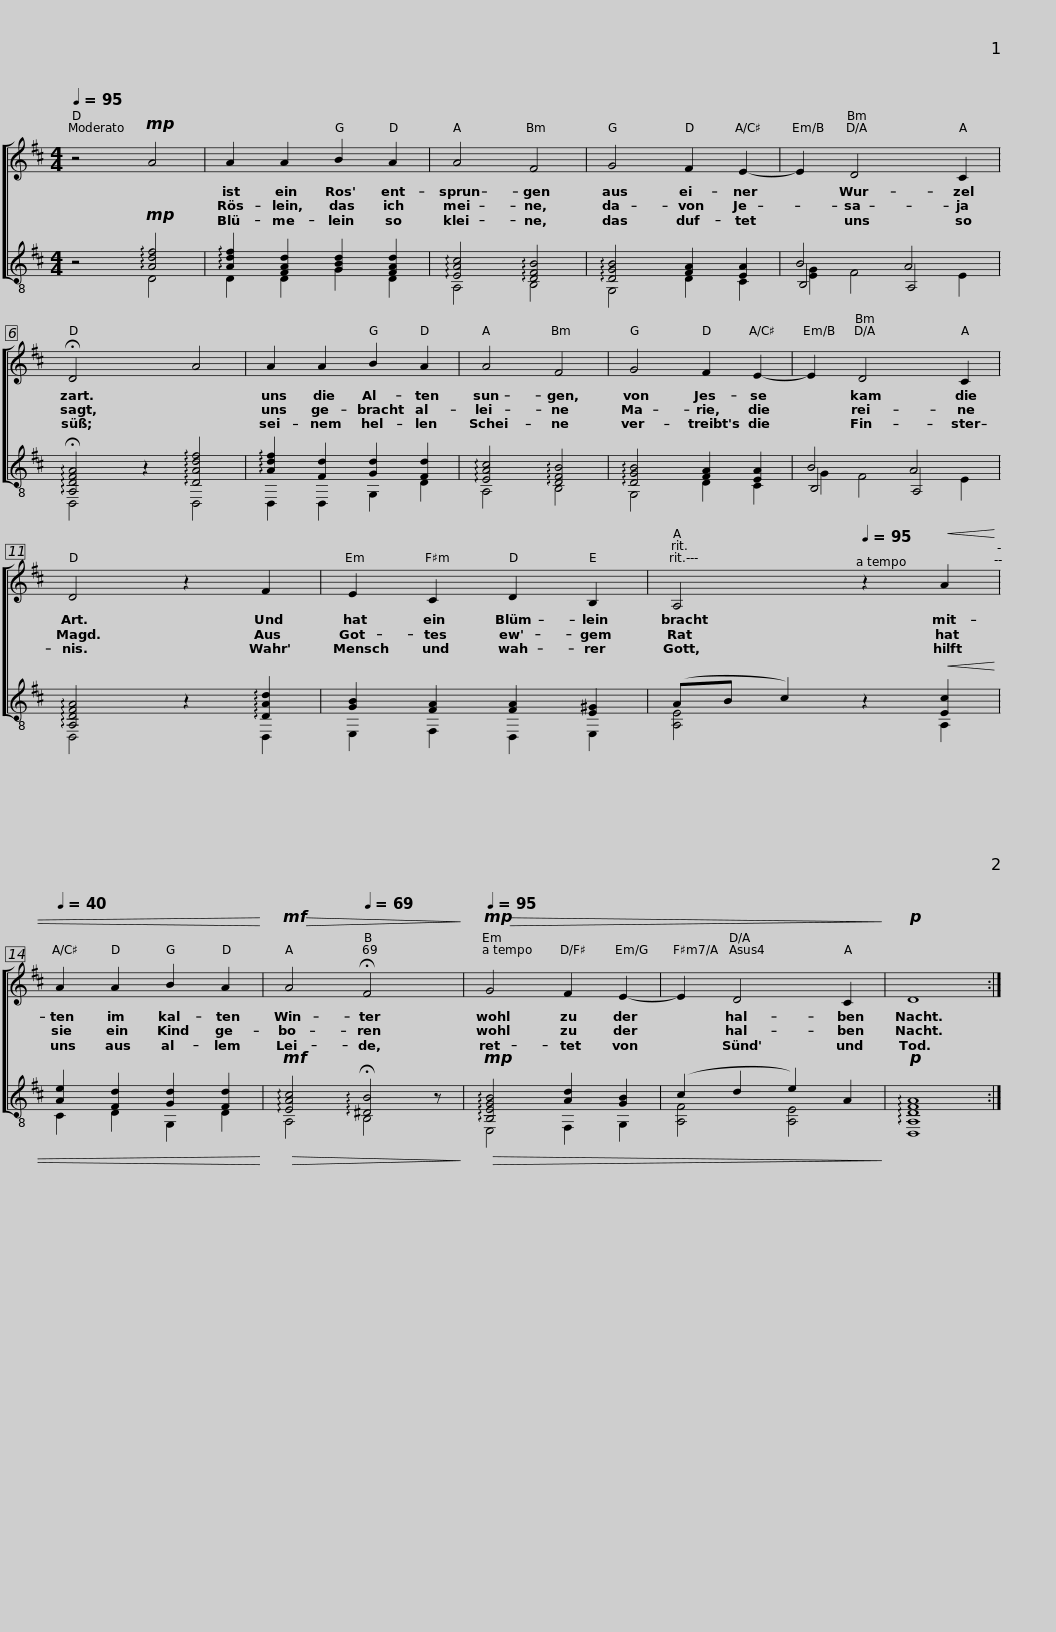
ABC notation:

X:1
%%score [ 1 ( 2 3 4 ) ]
L:1/8
Q:1/4=95
M:4/4
I:linebreak $
K:D
V:1 treble
V:2 treble-8
V:3 treble-8
V:4 treble-8
V:1
 z4!mp! A4 | A2 A2 B2 A2 | A4 F4 |$ G4 F2 E2- | E2 D4 C2 |$ %5
 !fermata!D4 x2 A4 | A2 A2 B2 A2 | A4 F4 |$ G4 F2 E2- | E2 D4 C2 | %10
 D4 z2 F2 |$ E2 C2 D2 B,2 |$[Q:1/4=66][Q:1/4=72] A,4[Q:1/4=95] z2!<(! A2[Q:1/4=59][Q:1/4=40] | A2 A2 B2 A2!<)! |!mf!!>(! A4[Q:1/4=69] !fermata!F4 x!>)! |$ %15
[Q:1/4=95]!mp!!>(! G4 F2 E2- | E2 D4 C2!>)! |!p! D8 :| %18
V:2
 z4!mp! !arpeggio![Adf]4 | !arpeggio![Adf]2 [FAd]2 [GBd]2 [FAd]2 | !arpeggio![EAc]4 !arpeggio![DFB]4 |$ !arpeggio![DGB]4 [FA]2 [EA]2 | B4 A4 |$ %5
 !arpeggio!!fermata![A,DFA]4 x2 !arpeggio![DAdf]4 | !arpeggio![Adf]2 [Fd]2 [Gd]2 [Fd]2 | !arpeggio![EAc]4 !arpeggio![DFB]4 |$ !arpeggio![DGB]4 [FA]2 [EA]2 | B4 A4 | %10
 !arpeggio![A,DFA]4 z2 !arpeggio![DAd]2 |$ [GB]2 [FA]2 [FA]2 [E^G]2 |$ (AB c2) z2!<(! [Ec]2 | [Ae]2 [Fd]2 [Gd]2 [Fd]2!<)! |!mf!!>(! !arpeggio![EAc]4 !arpeggio!!fermata![^DB]4 x!>)! |$ %15
!mp!!>(! !arpeggio![B,EGB]4 [Ad]2 [GB]2 | (c2 d2 e2) A2!>)! |!p! !arpeggio![A,DFA]8 :| %18
V:3
 z4 D4 | D2 D2 G2 D2 | A,4 B,4 |$ G,4 D2 C2 | B,4 A,4 |$ %5
 D,4 z2 D,4 | D,2 D,2 G,2 D2 | A,4 B,4 |$ G,4 D2 C2 | B,4 A,4 | %10
 D,4 z2 D,2 |$ E,2 F,2 D,2 E,2 |$ [A,E]4 z2 A,2 | C2 D2 G,2 D2 | A,4 B,4 z |$ %15
 E,4 F,2 G,2 | [A,F]4 [A,E]4 | D,8 :| %18
V:4
 x8 | x8 | x8 |$ x8 | [EG]2 F4 E2 |$ %5
 x10 | x8 | x8 |$ x8 | G2 F4 E2 | %10
 x8 |$ x8 |$ x8 | x8 | x9 |$ %15
 x8 | x8 | x8 :| %18
